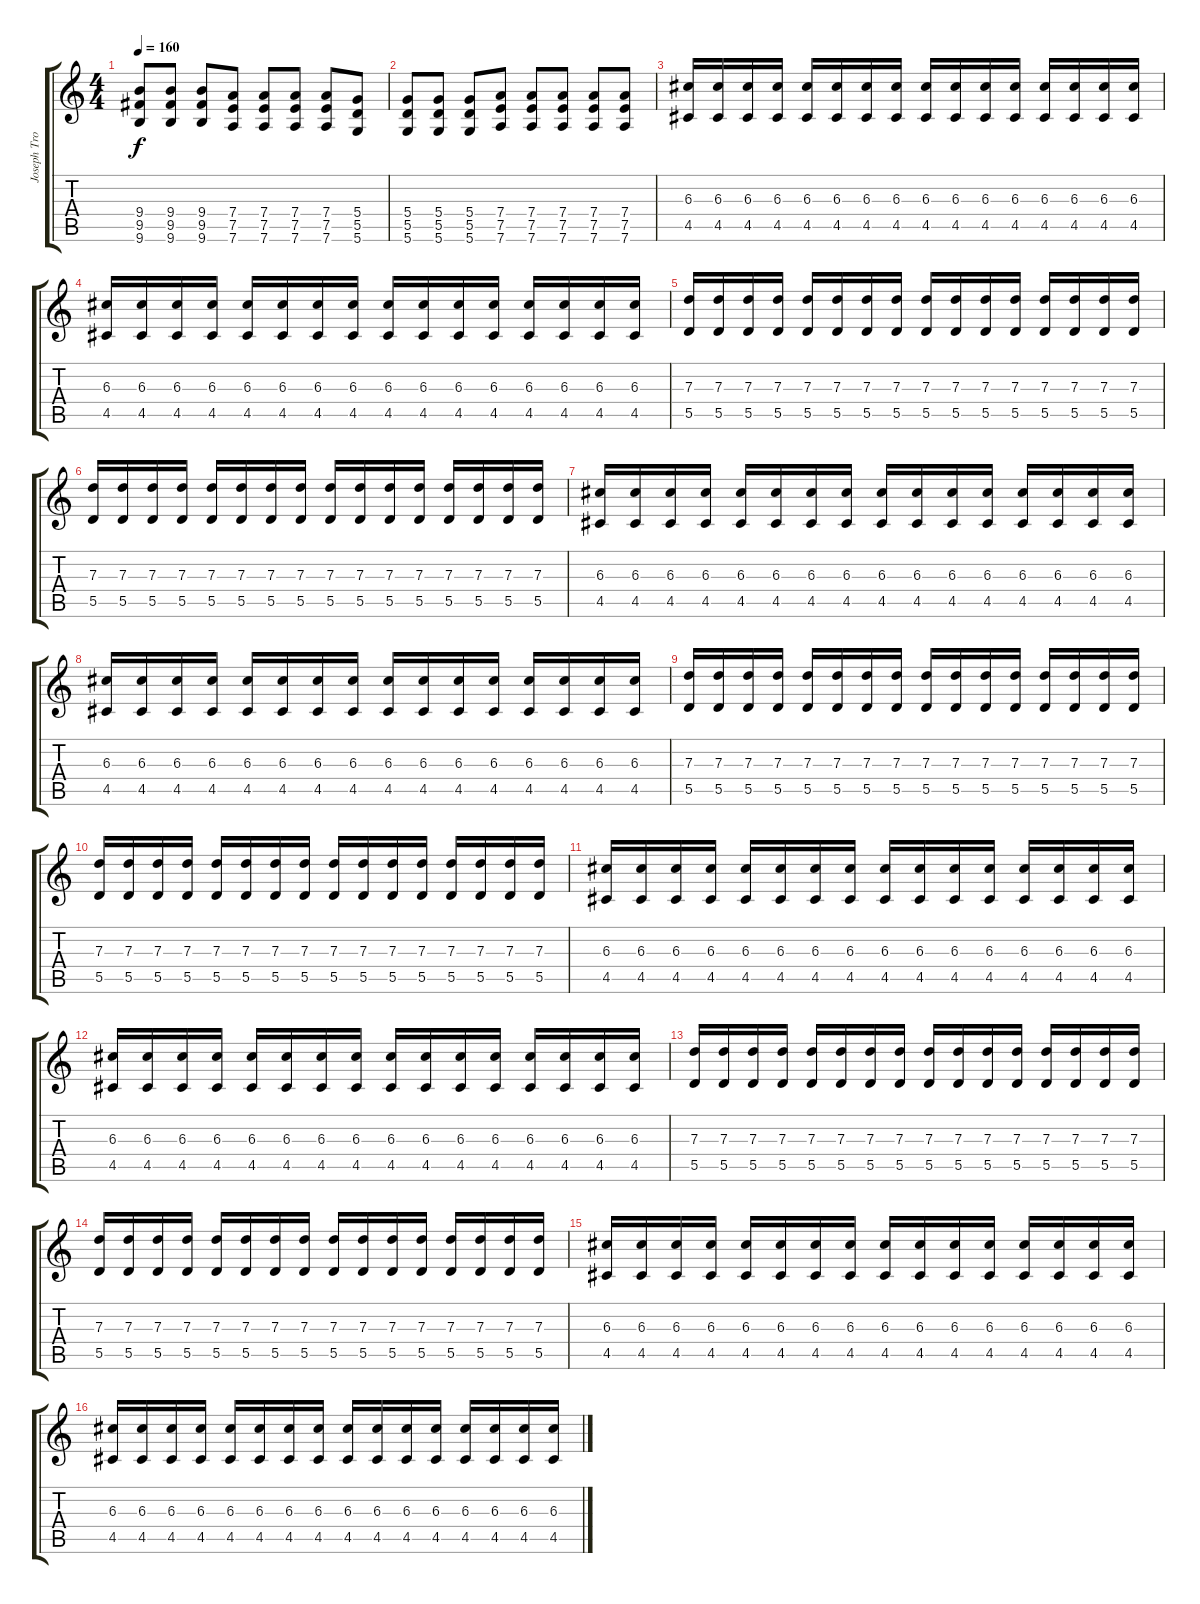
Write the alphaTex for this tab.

\track ("Joseph Trohman (Lead Guitar)" "Joseph Tro") {instrument overdrivenguitar}
\staff {score tabs}
\tuning (E4 B3 G3 D3 A2 D2) {hide}
\ts (4 4)
\tempo 160
\clef g2
\ks c
(9.4 9.5 9.6).8{dy f} (9.4 9.5 9.6).8 (9.4 9.5 9.6).8 (7.4 7.5 7.6).8 (7.4 7.5 7.6).8 (7.4 7.5 7.6).8 (7.4 7.5 7.6).8 (5.4 5.5 5.6).8 |
(5.4 5.5 5.6).8 (5.4 5.5 5.6).8 (5.4 5.5 5.6).8 (7.4 7.5 7.6).8 (7.4 7.5 7.6).8 (7.4 7.5 7.6).8 (7.4 7.5 7.6).8 (7.4 7.5 7.6).8 |
(6.3 4.5).16 (6.3 4.5).16 (6.3 4.5).16 (6.3 4.5).16 (6.3 4.5).16 (6.3 4.5).16 (6.3 4.5).16 (6.3 4.5).16 (6.3 4.5).16 (6.3 4.5).16 (6.3 4.5).16 (6.3 4.5).16 (6.3 4.5).16 (6.3 4.5).16 (6.3 4.5).16 (6.3 4.5).16 |
(6.3 4.5).16 (6.3 4.5).16 (6.3 4.5).16 (6.3 4.5).16 (6.3 4.5).16 (6.3 4.5).16 (6.3 4.5).16 (6.3 4.5).16 (6.3 4.5).16 (6.3 4.5).16 (6.3 4.5).16 (6.3 4.5).16 (6.3 4.5).16 (6.3 4.5).16 (6.3 4.5).16 (6.3 4.5).16 |
(7.3 5.5).16 (7.3 5.5).16 (7.3 5.5).16 (7.3 5.5).16 (7.3 5.5).16 (7.3 5.5).16 (7.3 5.5).16 (7.3 5.5).16 (7.3 5.5).16 (7.3 5.5).16 (7.3 5.5).16 (7.3 5.5).16 (7.3 5.5).16 (7.3 5.5).16 (7.3 5.5).16 (7.3 5.5).16 |
(7.3 5.5).16 (7.3 5.5).16 (7.3 5.5).16 (7.3 5.5).16 (7.3 5.5).16 (7.3 5.5).16 (7.3 5.5).16 (7.3 5.5).16 (7.3 5.5).16 (7.3 5.5).16 (7.3 5.5).16 (7.3 5.5).16 (7.3 5.5).16 (7.3 5.5).16 (7.3 5.5).16 (7.3 5.5).16 |
(6.3 4.5).16 (6.3 4.5).16 (6.3 4.5).16 (6.3 4.5).16 (6.3 4.5).16 (6.3 4.5).16 (6.3 4.5).16 (6.3 4.5).16 (6.3 4.5).16 (6.3 4.5).16 (6.3 4.5).16 (6.3 4.5).16 (6.3 4.5).16 (6.3 4.5).16 (6.3 4.5).16 (6.3 4.5).16 |
(6.3 4.5).16 (6.3 4.5).16 (6.3 4.5).16 (6.3 4.5).16 (6.3 4.5).16 (6.3 4.5).16 (6.3 4.5).16 (6.3 4.5).16 (6.3 4.5).16 (6.3 4.5).16 (6.3 4.5).16 (6.3 4.5).16 (6.3 4.5).16 (6.3 4.5).16 (6.3 4.5).16 (6.3 4.5).16 |
(7.3 5.5).16 (7.3 5.5).16 (7.3 5.5).16 (7.3 5.5).16 (7.3 5.5).16 (7.3 5.5).16 (7.3 5.5).16 (7.3 5.5).16 (7.3 5.5).16 (7.3 5.5).16 (7.3 5.5).16 (7.3 5.5).16 (7.3 5.5).16 (7.3 5.5).16 (7.3 5.5).16 (7.3 5.5).16 |
(7.3 5.5).16 (7.3 5.5).16 (7.3 5.5).16 (7.3 5.5).16 (7.3 5.5).16 (7.3 5.5).16 (7.3 5.5).16 (7.3 5.5).16 (7.3 5.5).16 (7.3 5.5).16 (7.3 5.5).16 (7.3 5.5).16 (7.3 5.5).16 (7.3 5.5).16 (7.3 5.5).16 (7.3 5.5).16 |
(6.3 4.5).16 (6.3 4.5).16 (6.3 4.5).16 (6.3 4.5).16 (6.3 4.5).16 (6.3 4.5).16 (6.3 4.5).16 (6.3 4.5).16 (6.3 4.5).16 (6.3 4.5).16 (6.3 4.5).16 (6.3 4.5).16 (6.3 4.5).16 (6.3 4.5).16 (6.3 4.5).16 (6.3 4.5).16 |
(6.3 4.5).16 (6.3 4.5).16 (6.3 4.5).16 (6.3 4.5).16 (6.3 4.5).16 (6.3 4.5).16 (6.3 4.5).16 (6.3 4.5).16 (6.3 4.5).16 (6.3 4.5).16 (6.3 4.5).16 (6.3 4.5).16 (6.3 4.5).16 (6.3 4.5).16 (6.3 4.5).16 (6.3 4.5).16 |
(7.3 5.5).16 (7.3 5.5).16 (7.3 5.5).16 (7.3 5.5).16 (7.3 5.5).16 (7.3 5.5).16 (7.3 5.5).16 (7.3 5.5).16 (7.3 5.5).16 (7.3 5.5).16 (7.3 5.5).16 (7.3 5.5).16 (7.3 5.5).16 (7.3 5.5).16 (7.3 5.5).16 (7.3 5.5).16 |
(7.3 5.5).16 (7.3 5.5).16 (7.3 5.5).16 (7.3 5.5).16 (7.3 5.5).16 (7.3 5.5).16 (7.3 5.5).16 (7.3 5.5).16 (7.3 5.5).16 (7.3 5.5).16 (7.3 5.5).16 (7.3 5.5).16 (7.3 5.5).16 (7.3 5.5).16 (7.3 5.5).16 (7.3 5.5).16 |
(6.3 4.5).16 (6.3 4.5).16 (6.3 4.5).16 (6.3 4.5).16 (6.3 4.5).16 (6.3 4.5).16 (6.3 4.5).16 (6.3 4.5).16 (6.3 4.5).16 (6.3 4.5).16 (6.3 4.5).16 (6.3 4.5).16 (6.3 4.5).16 (6.3 4.5).16 (6.3 4.5).16 (6.3 4.5).16 |
(6.3 4.5).16 (6.3 4.5).16 (6.3 4.5).16 (6.3 4.5).16 (6.3 4.5).16 (6.3 4.5).16 (6.3 4.5).16 (6.3 4.5).16 (6.3 4.5).16 (6.3 4.5).16 (6.3 4.5).16 (6.3 4.5).16 (6.3 4.5).16 (6.3 4.5).16 (6.3 4.5).16 (6.3 4.5).16
